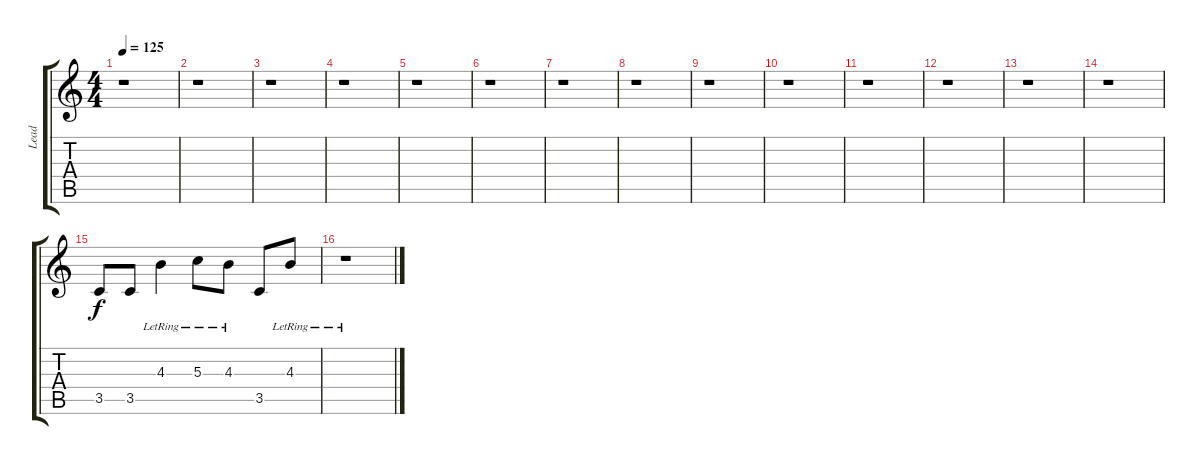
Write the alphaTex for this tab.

\track ("Lead" "Lead") {instrument electricguitarclean}
\staff {score tabs}
\tuning (E4 B3 G3 D3 A2 E2) {hide}
\ts (4 4)
\tempo 125
\clef g2
\ks c
r.1{dy f} |
r.1 |
r.1 |
r.1 |
r.1 |
r.1 |
r.1 |
r.1 |
r.1 |
r.1 |
r.1 |
r.1 |
r.1 |
r.1 |
3.5.8 3.5.8 4.3{lr}.4 5.3{lr}.8 4.3{lr}.8 3.5.8 4.3{lr}.8 |
r.1
